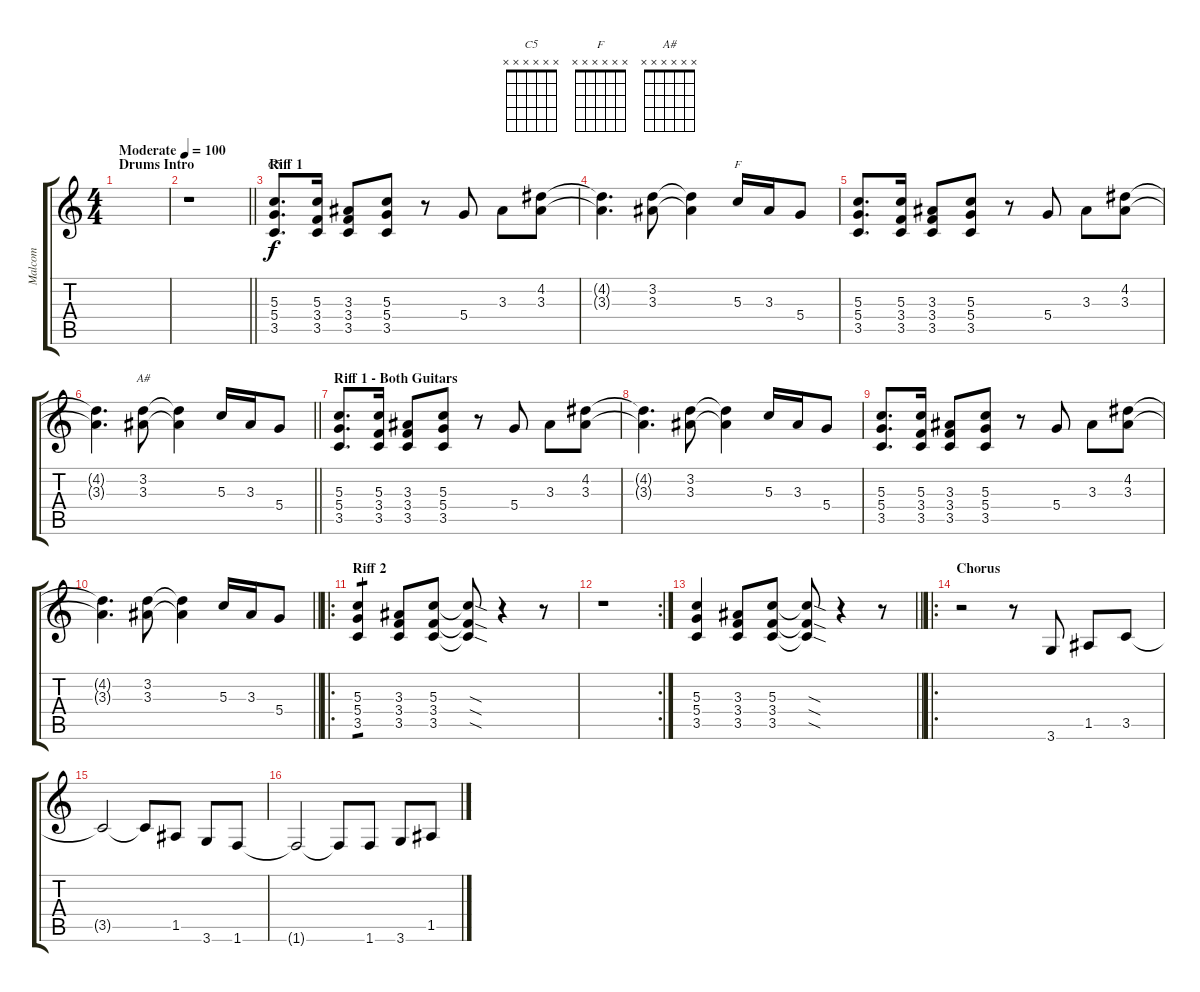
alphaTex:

\track ("Malcom" "Malcom") {instrument distortionguitar}
\staff {score tabs}
\tuning (E4 B3 G3 D3 A2 E2) {hide}
\chord ("C5" x x x x x x)
\chord ("F" x x x x x x)
\chord ("A#" x x x x x x)
\ts (4 4)
\section ("" "Drums Intro")
\tempo (100 "Moderate")
\clef g2
\ks c
|
\barLineRight lightlight
r.1 |
\section ("" "Riff 1")
(5.3 5.4 3.5).8{d ch "C5"} (5.3 3.4 3.5).16 (3.3 3.4 3.5).8 (5.3 5.4 3.5).8 r.8 5.4.8 3.3.8 (4.2 3.3).8 |
(4.2{t} 3.3{t}).4{d} (3.2 3.3).8 (3.2{t} 3.3{t}).4 5.3.16{ch "F"} 3.3.16 5.4.8 |
(5.3 5.4 3.5).8{d} (5.3 3.4 3.5).16 (3.3 3.4 3.5).8 (5.3 5.4 3.5).8 r.8 5.4.8 3.3.8 (4.2 3.3).8 |
\barLineRight lightlight
(4.2{t} 3.3{t}).4{d} (3.2 3.3).8{ch "A#"} (3.2{t} 3.3{t}).4 5.3.16 3.3.16 5.4.8 |
\section ("" "Riff 1 - Both Guitars")
(5.3 5.4 3.5).8{d} (5.3 3.4 3.5).16 (3.3 3.4 3.5).8 (5.3 5.4 3.5).8 r.8 5.4.8 3.3.8 (4.2 3.3).8 |
(4.2{t} 3.3{t}).4{d} (3.2 3.3).8 (3.2{t} 3.3{t}).4 5.3.16 3.3.16 5.4.8 |
(5.3 5.4 3.5).8{d} (5.3 3.4 3.5).16 (3.3 3.4 3.5).8 (5.3 5.4 3.5).8 r.8 5.4.8 3.3.8 (4.2 3.3).8 |
\barLineRight lightlight
(4.2{t} 3.3{t}).4{d} (3.2 3.3).8 (3.2{t} 3.3{t}).4 5.3.16 3.3.16 5.4.8 |
\ro
\section ("" "Riff 2")
(5.3 5.4 3.5).4{tp 1} (3.3 3.4 3.5).8 (5.3 3.4 3.5).8 (5.3{sod t} 3.4{sod t} 3.5{sod t}).8 r.4 r.8 |
\rc 2
r.1 |
\barLineRight lightlight
(5.3 5.4 3.5).4 (3.3 3.4 3.5).8 (5.3 3.4 3.5).8 (5.3{sod t} 3.4{sod t} 3.5{sod t}).8 r.4 r.8 |
\ro
\section ("" "Chorus")
r.2 r.8 3.6.8 1.5.8 3.5.8 |
3.5{t}.2 3.5{t}.8 1.5.8 3.6.8 1.6.8 |
1.6{t}.2 1.6{t}.8 1.6.8 3.6.8 1.5.8
